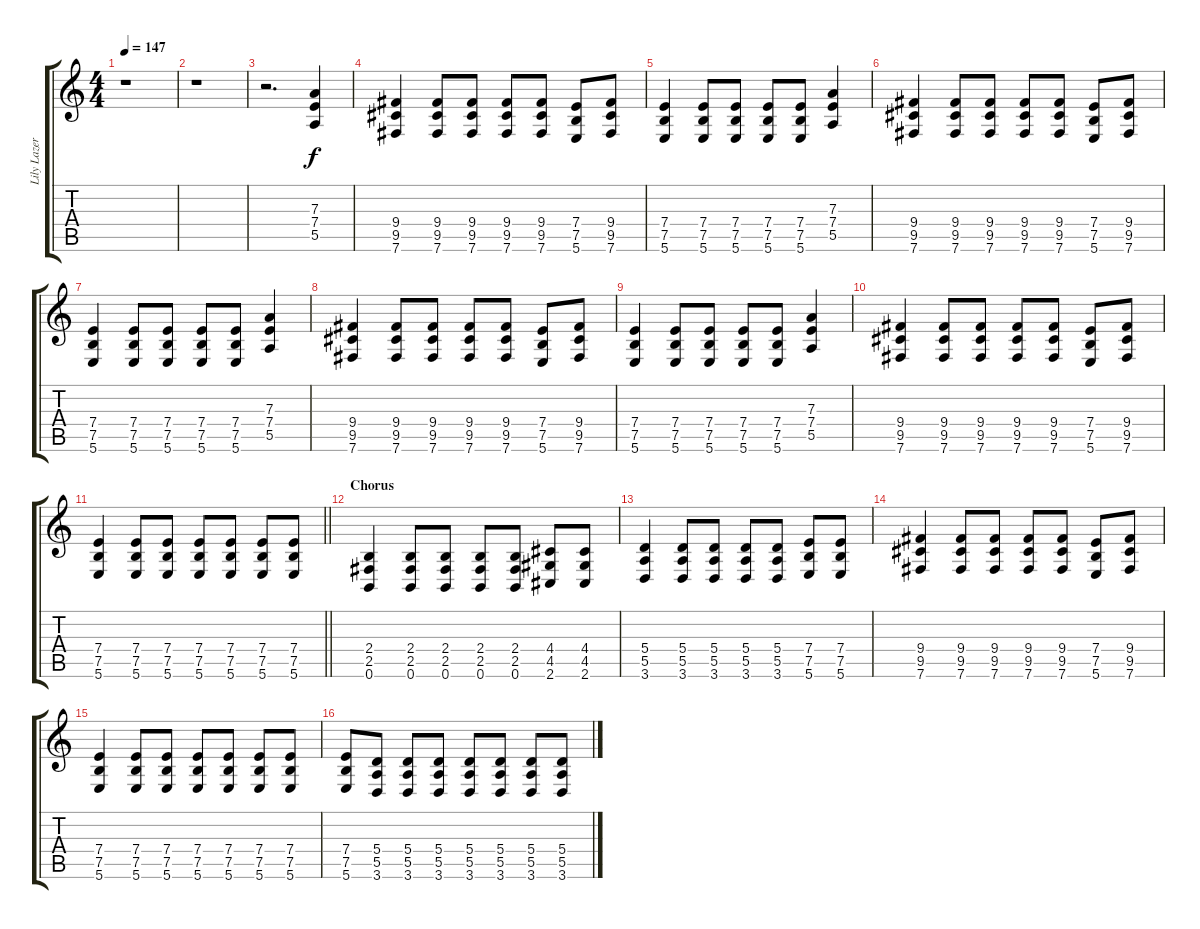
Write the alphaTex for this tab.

\track ("Lily Lazer (Guitar)" "Lily Lazer") {instrument distortionguitar}
\staff {score tabs}
\tuning (B3 Gb3 D3 A2 E2 B1) {hide}
\ts (4 4)
\tempo 147
\clef g2
\ks c
r.1{dy f} |
r.1 |
r.2{d} (7.3 7.4 5.5).4 |
(9.4 9.5 7.6).4 (9.4 9.5 7.6).8 (9.4 9.5 7.6).8 (9.4 9.5 7.6).8 (9.4 9.5 7.6).8 (7.4 7.5 5.6).8 (9.4 9.5 7.6).8 |
(7.4 7.5 5.6).4 (7.4 7.5 5.6).8 (7.4 7.5 5.6).8 (7.4 7.5 5.6).8 (7.4 7.5 5.6).8 (7.3 7.4 5.5).4 |
(9.4 9.5 7.6).4 (9.4 9.5 7.6).8 (9.4 9.5 7.6).8 (9.4 9.5 7.6).8 (9.4 9.5 7.6).8 (7.4 7.5 5.6).8 (9.4 9.5 7.6).8 |
(7.4 7.5 5.6).4 (7.4 7.5 5.6).8 (7.4 7.5 5.6).8 (7.4 7.5 5.6).8 (7.4 7.5 5.6).8 (7.3 7.4 5.5).4 |
(9.4 9.5 7.6).4 (9.4 9.5 7.6).8 (9.4 9.5 7.6).8 (9.4 9.5 7.6).8 (9.4 9.5 7.6).8 (7.4 7.5 5.6).8 (9.4 9.5 7.6).8 |
(7.4 7.5 5.6).4 (7.4 7.5 5.6).8 (7.4 7.5 5.6).8 (7.4 7.5 5.6).8 (7.4 7.5 5.6).8 (7.3 7.4 5.5).4 |
(9.4 9.5 7.6).4 (9.4 9.5 7.6).8 (9.4 9.5 7.6).8 (9.4 9.5 7.6).8 (9.4 9.5 7.6).8 (7.4 7.5 5.6).8 (9.4 9.5 7.6).8 |
\barLineRight lightlight
(7.4 7.5 5.6).4 (7.4 7.5 5.6).8 (7.4 7.5 5.6).8 (7.4 7.5 5.6).8 (7.4 7.5 5.6).8 (7.4 7.5 5.6).8 (7.4 7.5 5.6).8 |
\section ("" "Chorus")
(2.4 2.5 0.6).4 (2.4 2.5 0.6).8 (2.4 2.5 0.6).8 (2.4 2.5 0.6).8 (2.4 2.5 0.6).8 (4.4 4.5 2.6).8 (4.4 4.5 2.6).8 |
(5.4 5.5 3.6).4 (5.4 5.5 3.6).8 (5.4 5.5 3.6).8 (5.4 5.5 3.6).8 (5.4 5.5 3.6).8 (7.4 7.5 5.6).8 (7.4 7.5 5.6).8 |
(9.4 9.5 7.6).4 (9.4 9.5 7.6).8 (9.4 9.5 7.6).8 (9.4 9.5 7.6).8 (9.4 9.5 7.6).8 (7.4 7.5 5.6).8 (9.4 9.5 7.6).8 |
(7.4 7.5 5.6).4 (7.4 7.5 5.6).8 (7.4 7.5 5.6).8 (7.4 7.5 5.6).8 (7.4 7.5 5.6).8 (7.4 7.5 5.6).8 (7.4 7.5 5.6).8 |
(7.4 7.5 5.6).8 (5.4 5.5 3.6).8 (5.4 5.5 3.6).8 (5.4 5.5 3.6).8 (5.4 5.5 3.6).8 (5.4 5.5 3.6).8 (5.4 5.5 3.6).8 (5.4 5.5 3.6).8
